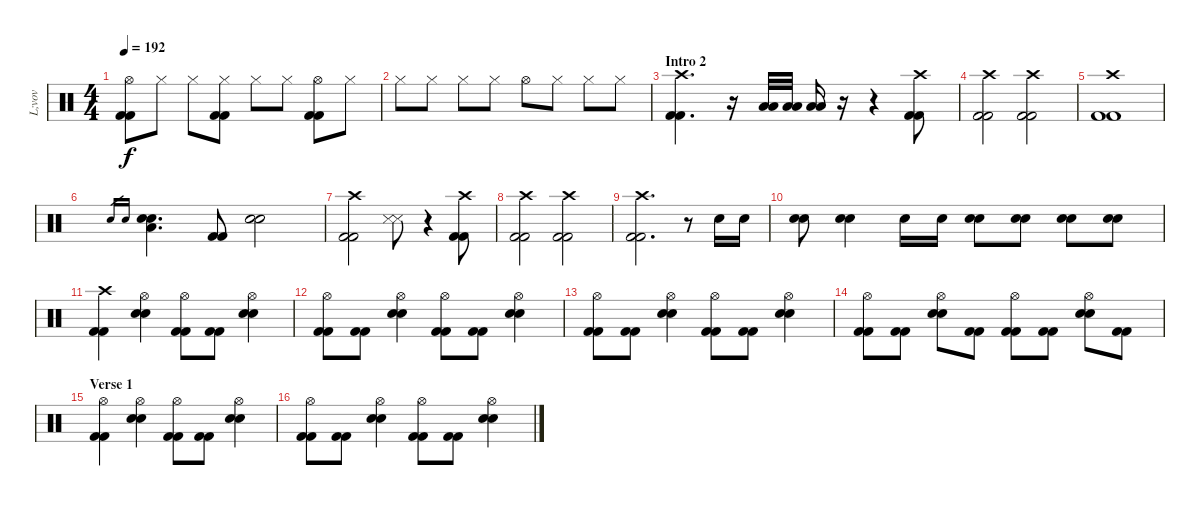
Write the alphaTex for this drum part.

\track ("L;vov" "L;vov") {instrument percussion}
\staff {score}
\articulation defaults
\ts (4 4)
\tempo 192
\clef neutral
\ks c
("Hi-Hat (open)" "Kick (hit) 2" "Kick (hit) 2").8{dy f} "Hi-Hat (closed)".8 "Hi-Hat (closed)".8 ("Hi-Hat (closed)" "Kick (hit) 2" "Kick (hit) 2").8 "Hi-Hat (closed)".8 "Hi-Hat (closed)".8 ("Hi-Hat (open)" "Kick (hit) 2" "Kick (hit) 2").8 "Hi-Hat (closed)".8 |
"Hi-Hat (closed)".8 "Hi-Hat (closed)".8 "Hi-Hat (closed)".8 "Hi-Hat (closed)".8 "Hi-Hat (open)".8 "Hi-Hat (closed)".8 "Hi-Hat (closed)".8 "Hi-Hat (closed)".8 |
\section ("" "Intro 2")
("Crash high (hit)" "Kick (hit) 2" "Kick (hit) 2").4{d} r.16 ("Low Tom (hit)" "Low Tom (hit)").32 ("Low Tom (hit)" "Low Tom (hit)").32 ("Low Tom (hit)" "Low Tom (hit)").16 r.16 r.4 ("Crash high (hit)" "Kick (hit) 2" "Kick (hit) 2").8 |
("Crash high (hit)" "Kick (hit) 2" "Kick (hit) 2").2 ("Crash high (hit)" "Kick (hit) 2" "Kick (hit) 2").2 |
("Crash high (hit)" "Kick (hit) 2" "Kick (hit) 2").1 |
"Electric Snare (hit)".16{gr} "Electric Snare (hit)".16{gr} ("Electric Snare (hit)" "Electric Snare (hit)" "Low Tom (hit)").4{d} ("Kick (hit) 2" "Kick (hit) 2").8 ("Electric Snare (hit)" "Electric Snare (hit)").2 |
("Crash high (hit)" "Kick (hit) 2" "Kick (hit) 2").2 ("Snare (side stick) 3" "Snare (side stick) 3").8 r.4 ("Crash high (hit)" "Kick (hit) 2" "Kick (hit) 2").8 |
("Crash high (hit)" "Kick (hit) 2" "Kick (hit) 2").2 ("Crash high (hit)" "Kick (hit) 2" "Kick (hit) 2").2 |
("Crash high (hit)" "Kick (hit) 2" "Kick (hit) 2").2{d} r.8 "Electric Snare (hit)".16 "Electric Snare (hit)".16 |
("Electric Snare (hit)" "Electric Snare (hit)").8 ("Electric Snare (hit)" "Electric Snare (hit)").4 "Electric Snare (hit)".16 "Electric Snare (hit)".16 ("Electric Snare (hit)" "Electric Snare (hit)").8 ("Electric Snare (hit)" "Electric Snare (hit)").8 ("Electric Snare (hit)" "Electric Snare (hit)").8 ("Electric Snare (hit)" "Electric Snare (hit)").8 |
("Crash high (hit)" "Kick (hit) 2" "Kick (hit) 2").4 ("Hi-Hat (open)" "Electric Snare (hit)" "Electric Snare (hit)").4 ("Hi-Hat (open)" "Kick (hit) 2" "Kick (hit) 2").8 ("Kick (hit) 2" "Kick (hit) 2").8 ("Hi-Hat (open)" "Electric Snare (hit)" "Electric Snare (hit)").4 |
("Hi-Hat (open)" "Kick (hit) 2" "Kick (hit) 2").8 ("Kick (hit) 2" "Kick (hit) 2").8 ("Hi-Hat (open)" "Electric Snare (hit)" "Electric Snare (hit)").4 ("Hi-Hat (open)" "Kick (hit) 2" "Kick (hit) 2").8 ("Kick (hit) 2" "Kick (hit) 2").8 ("Hi-Hat (open)" "Electric Snare (hit)" "Electric Snare (hit)").4 |
("Hi-Hat (open)" "Kick (hit) 2" "Kick (hit) 2").8 ("Kick (hit) 2" "Kick (hit) 2").8 ("Hi-Hat (open)" "Electric Snare (hit)" "Electric Snare (hit)").4 ("Hi-Hat (open)" "Kick (hit) 2" "Kick (hit) 2").8 ("Kick (hit) 2" "Kick (hit) 2").8 ("Hi-Hat (open)" "Electric Snare (hit)" "Electric Snare (hit)").4 |
("Hi-Hat (open)" "Kick (hit) 2" "Kick (hit) 2").8 ("Kick (hit) 2" "Kick (hit) 2").8 ("Hi-Hat (open)" "Electric Snare (hit)" "Electric Snare (hit)").8 ("Kick (hit) 2" "Kick (hit) 2").8 ("Hi-Hat (open)" "Kick (hit) 2" "Kick (hit) 2").8 ("Kick (hit) 2" "Kick (hit) 2").8 ("Hi-Hat (open)" "Electric Snare (hit)" "Electric Snare (hit)").8 ("Kick (hit) 2" "Kick (hit) 2").8 |
\section ("" "Verse 1")
("Hi-Hat (open)" "Kick (hit) 2" "Kick (hit) 2").4 ("Hi-Hat (open)" "Electric Snare (hit)" "Electric Snare (hit)").4 ("Hi-Hat (open)" "Kick (hit) 2" "Kick (hit) 2").8 ("Kick (hit) 2" "Kick (hit) 2").8 ("Hi-Hat (open)" "Electric Snare (hit)" "Electric Snare (hit)").4 |
("Hi-Hat (open)" "Kick (hit) 2" "Kick (hit) 2").8 ("Kick (hit) 2" "Kick (hit) 2").8 ("Hi-Hat (open)" "Electric Snare (hit)" "Electric Snare (hit)").4 ("Hi-Hat (open)" "Kick (hit) 2" "Kick (hit) 2").8 ("Kick (hit) 2" "Kick (hit) 2").8 ("Hi-Hat (open)" "Electric Snare (hit)" "Electric Snare (hit)").4
